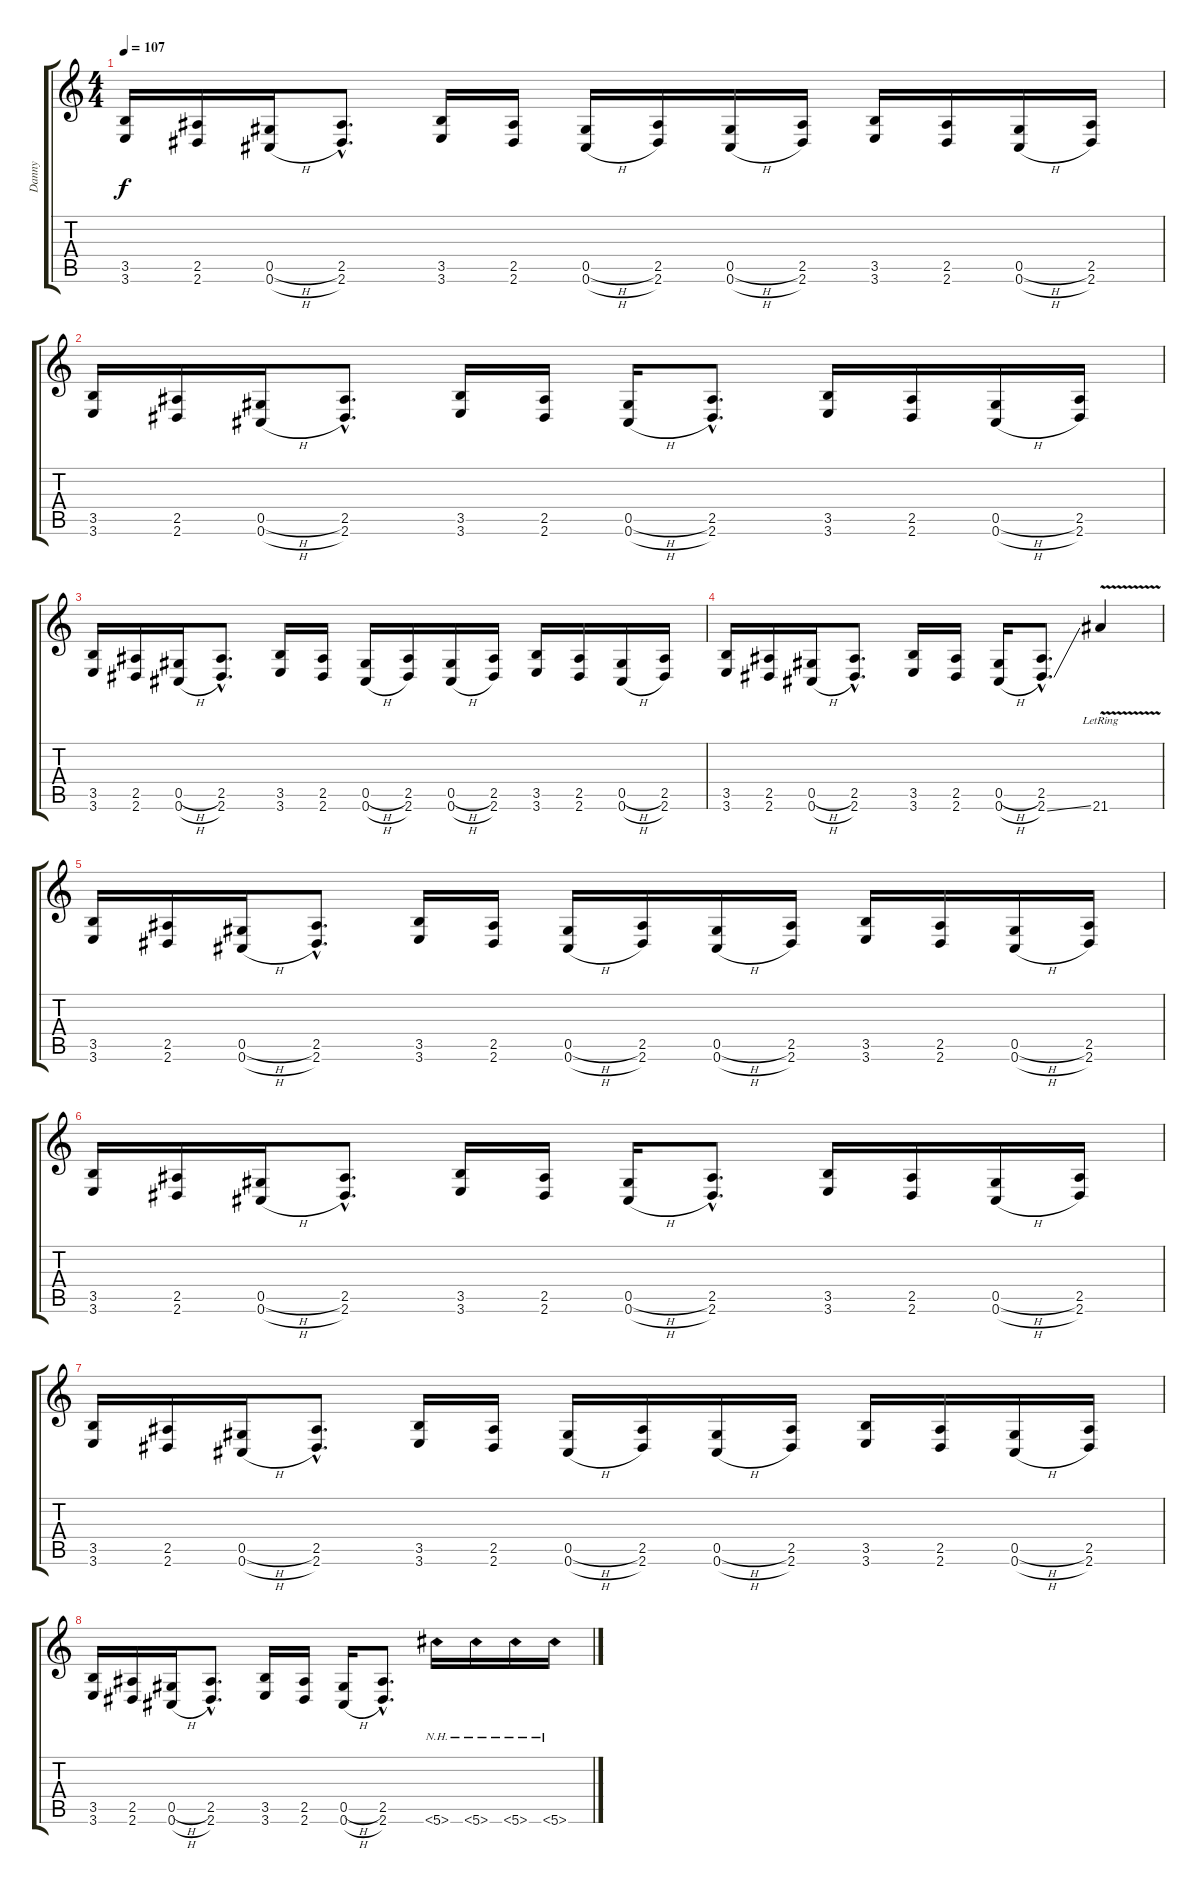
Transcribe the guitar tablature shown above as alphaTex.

\track ("Danny" "Danny") {instrument distortionguitar}
\staff {score tabs}
\tuning (Eb4 Bb3 Gb3 Db3 Ab2 Db2) {hide}
\ts (4 4)
\tempo 107
\clef g2
\ks c
(3.5 3.6).16{dy f} (2.5 2.6).16 (0.5{h} 0.6{h}).16 (2.5{hac} 2.6{hac}).8{d} (3.5 3.6).16 (2.5 2.6).16 (0.5{h} 0.6{h}).16 (2.5 2.6).16 (0.5{h} 0.6{h}).16 (2.5 2.6).16 (3.5 3.6).16 (2.5 2.6).16 (0.5{h} 0.6{h}).16 (2.5 2.6).16 |
(3.5 3.6).16 (2.5 2.6).16 (0.5{h} 0.6{h}).16 (2.5{hac} 2.6{hac}).8{d} (3.5 3.6).16 (2.5 2.6).16 (0.5{h} 0.6{h}).16 (2.5{hac} 2.6{hac}).8{d} (3.5 3.6).16 (2.5 2.6).16 (0.5{h} 0.6{h}).16 (2.5 2.6).16 |
(3.5 3.6).16 (2.5 2.6).16 (0.5{h} 0.6{h}).16 (2.5{hac} 2.6{hac}).8{d} (3.5 3.6).16 (2.5 2.6).16 (0.5{h} 0.6{h}).16 (2.5 2.6).16 (0.5{h} 0.6{h}).16 (2.5 2.6).16 (3.5 3.6).16 (2.5 2.6).16 (0.5{h} 0.6{h}).16 (2.5 2.6).16 |
(3.5 3.6).16 (2.5 2.6).16 (0.5{h} 0.6{h}).16 (2.5{hac} 2.6{hac}).8{d} (3.5 3.6).16 (2.5 2.6).16 (0.5{h} 0.6{h}).16 (2.5{hac} 2.6{ss hac}).8{d} 21.6{v lr}.4 |
(3.5 3.6).16 (2.5 2.6).16 (0.5{h} 0.6{h}).16 (2.5{hac} 2.6{hac}).8{d} (3.5 3.6).16 (2.5 2.6).16 (0.5{h} 0.6{h}).16 (2.5 2.6).16 (0.5{h} 0.6{h}).16 (2.5 2.6).16 (3.5 3.6).16 (2.5 2.6).16 (0.5{h} 0.6{h}).16 (2.5 2.6).16 |
(3.5 3.6).16 (2.5 2.6).16 (0.5{h} 0.6{h}).16 (2.5{hac} 2.6{hac}).8{d} (3.5 3.6).16 (2.5 2.6).16 (0.5{h} 0.6{h}).16 (2.5{hac} 2.6{hac}).8{d} (3.5 3.6).16 (2.5 2.6).16 (0.5{h} 0.6{h}).16 (2.5 2.6).16 |
(3.5 3.6).16 (2.5 2.6).16 (0.5{h} 0.6{h}).16 (2.5{hac} 2.6{hac}).8{d} (3.5 3.6).16 (2.5 2.6).16 (0.5{h} 0.6{h}).16 (2.5 2.6).16 (0.5{h} 0.6{h}).16 (2.5 2.6).16 (3.5 3.6).16 (2.5 2.6).16 (0.5{h} 0.6{h}).16 (2.5 2.6).16 |
(3.5 3.6).16 (2.5 2.6).16 (0.5{h} 0.6{h}).16 (2.5{hac} 2.6{hac}).8{d} (3.5 3.6).16 (2.5 2.6).16 (0.5{h} 0.6{h}).16 (2.5{hac} 2.6{hac}).8{d} 5.6{nh}.16 5.6{nh}.16 5.6{nh}.16 5.6{nh}.16
